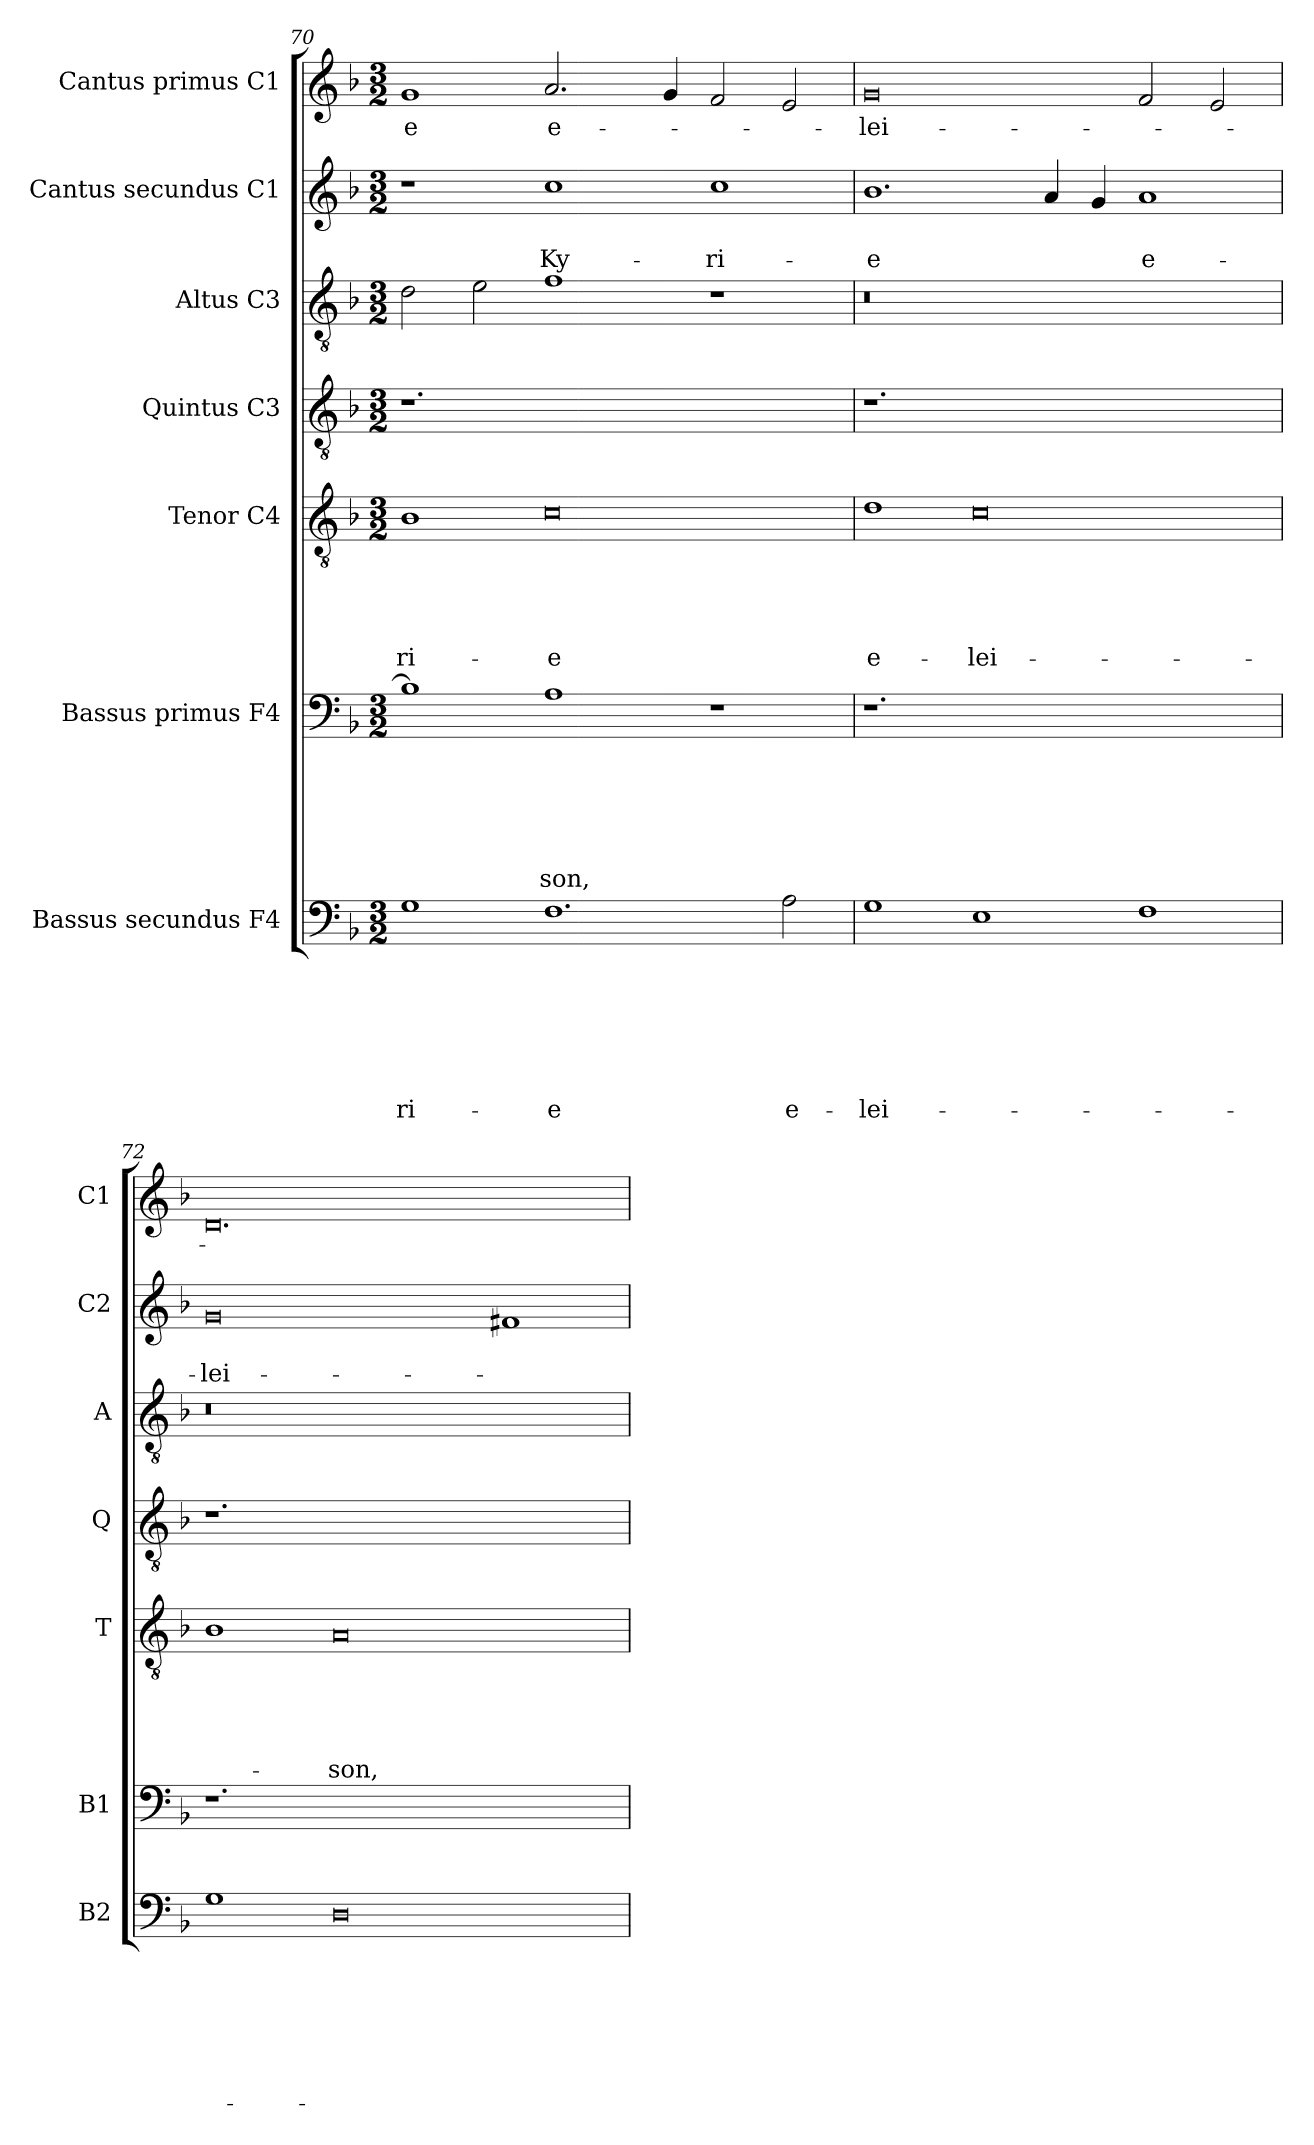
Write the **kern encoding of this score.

**kern	**text	**text	**text	**text	**text	**text	**text	**kern	**text	**text	**text	**text	**text	**text	**kern	**text	**text	**text	**text	**text	**kern	**kern	**kern	**text	**text	**kern	**text
*part7	*part7	*part7	*part7	*part7	*part7	*part7	*part7	*part6	*part6	*part6	*part6	*part6	*part6	*part6	*part5	*part5	*part5	*part5	*part5	*part5	*part4	*part3	*part2	*part2	*part2	*part1	*part1
*staff7	*staff7	*staff7	*staff7	*staff7	*staff7	*staff7	*staff7	*staff6	*staff6	*staff6	*staff6	*staff6	*staff6	*staff6	*staff5	*staff5	*staff5	*staff5	*staff5	*staff5	*staff4	*staff3	*staff2	*staff2	*staff2	*staff1	*staff1
*I"Bassus secundus F4	*	*	*	*	*	*	*	*I"Bassus primus F4	*	*	*	*	*	*	*I"Tenor C4	*	*	*	*	*	*I"Quintus C3	*I"Altus C3	*I"Cantus secundus C1	*	*	*I"Cantus  primus C1	*
*I'B2	*	*	*	*	*	*	*	*I'B1	*	*	*	*	*	*	*I'T	*	*	*	*	*	*I'Q	*I'A	*I'C2	*	*	*I'C1	*
*clefF4	*	*	*	*	*	*	*	*clefF4	*	*	*	*	*	*	*clefGv2	*	*	*	*	*	*clefGv2	*clefGv2	*clefG2	*	*	*clefG2	*
*k[b-]	*	*	*	*	*	*	*	*k[b-]	*	*	*	*	*	*	*k[b-]	*	*	*	*	*	*k[b-]	*k[b-]	*k[b-]	*	*	*k[b-]	*
*d:	*	*	*	*	*	*	*	*d:	*	*	*	*	*	*	*d:	*	*	*	*	*	*d:	*d:	*d:	*	*	*d:	*
*M3/2	*	*	*	*	*	*	*	*M3/2	*	*	*	*	*	*	*M3/2	*	*	*	*	*	*M3/2	*M3/2	*M3/2	*	*	*M3/2	*
=70	=70	=70	=70	=70	=70	=70	=70	=70	=70	=70	=70	=70	=70	=70	=70	=70	=70	=70	=70	=70	=70	=70	=70	=70	=70	=70	=70
!	!	!	!	!	!	!	!LO:LY:b	!	!	!	!	!	!	!	!	!	!	!	!	!LO:LY:b	!	!	!	!	!	!	!LO:LY:b
1G	.	.	.	.	.	.	-ri-	1B-]	.	.	.	.	.	.	1B-	.	.	.	.	-ri-	1.r	2d\	1r	.	.	1g	-e
.	.	.	.	.	.	.	.	.	.	.	.	.	.	.	.	.	.	.	.	.	.	2e\	.	.	.	.	.
!	!	!	!	!	!	!	!LO:LY:b	!	!	!	!	!	!	!LO:LY:b	!	!	!	!	!	!LO:LY:b	!	!	!	!	!LO:LY:b	!	!LO:LY:b
1.F	.	.	.	.	.	.	-e	1A	.	.	.	.	.	-son,	0c	.	.	.	.	-e	.	1f	1cc	.	Ky-	2.a/	e-
.	.	.	.	.	.	.	.	.	.	.	.	.	.	.	.	.	.	.	.	.	1.ryy	.	.	.	.	.	.
.	.	.	.	.	.	.	.	.	.	.	.	.	.	.	.	.	.	.	.	.	.	.	.	.	.	4g/	.
!	!	!	!	!	!	!	!	!	!	!	!	!	!	!	!	!	!	!	!	!	!	!	!	!	!LO:LY:b	!	!
.	.	.	.	.	.	.	.	1r	.	.	.	.	.	.	.	.	.	.	.	.	.	1r	1cc	.	-ri-	2f/	.
!	!	!	!	!	!	!	!LO:LY:b	!	!	!	!	!	!	!	!	!	!	!	!	!	!	!	!	!	!	!	!
2A\	.	.	.	.	.	.	e-	.	.	.	.	.	.	.	.	.	.	.	.	.	.	.	.	.	.	2e/	.
=71	=71	=71	=71	=71	=71	=71	=71	=71	=71	=71	=71	=71	=71	=71	=71	=71	=71	=71	=71	=71	=71	=71	=71	=71	=71	=71	=71
!	!	!	!	!	!	!	!LO:LY:b	!	!	!	!	!	!	!	!	!	!	!	!	!LO:LY:b	!	!	!	!	!LO:LY:b	!	!LO:LY:b
1G	.	.	.	.	.	.	-lei-	1.r	.	.	.	.	.	.	1d	.	.	.	.	e-	1.r	0.r	1.b-	.	-e	0g	-lei-
!	!	!	!	!	!	!	!	!	!	!	!	!	!	!	!	!	!	!	!	!LO:LY:b	!	!	!	!	!	!	!
1E	.	.	.	.	.	.	.	.	.	.	.	.	.	.	0c	.	.	.	.	-lei-	.	.	.	.	.	.	.
.	.	.	.	.	.	.	.	1.ryy	.	.	.	.	.	.	.	.	.	.	.	.	1.ryy	.	4a/	.	.	.	.
.	.	.	.	.	.	.	.	.	.	.	.	.	.	.	.	.	.	.	.	.	.	.	4g/	.	.	.	.
!	!	!	!	!	!	!	!	!	!	!	!	!	!	!	!	!	!	!	!	!	!	!	!	!	!LO:LY:b	!	!
1F	.	.	.	.	.	.	.	.	.	.	.	.	.	.	.	.	.	.	.	.	.	.	1a	.	e-	2f/	.
.	.	.	.	.	.	.	.	.	.	.	.	.	.	.	.	.	.	.	.	.	.	.	.	.	.	2e/	.
=72	=72	=72	=72	=72	=72	=72	=72	=72	=72	=72	=72	=72	=72	=72	=72	=72	=72	=72	=72	=72	=72	=72	=72	=72	=72	=72	=72
!	!	!	!	!	!	!	!	!	!	!	!	!	!	!	!	!	!	!	!	!	!	!	!	!	!LO:LY:b	!	!
1G	.	.	.	.	.	.	.	1.r	.	.	.	.	.	.	1B-	.	.	.	.	.	1.r	0.r	0g	.	-lei-	0.d	.
!	!	!	!	!	!	!	!	!	!	!	!	!	!	!	!	!	!	!	!	!LO:LY:b	!	!	!	!	!	!	!
0D	.	.	.	.	.	.	.	.	.	.	.	.	.	.	0A	.	.	.	.	-son,	.	.	.	.	.	.	.
.	.	.	.	.	.	.	.	1.ryy	.	.	.	.	.	.	.	.	.	.	.	.	1.ryy	.	.	.	.	.	.
.	.	.	.	.	.	.	.	.	.	.	.	.	.	.	.	.	.	.	.	.	.	.	1f#X	.	.	.	.
=	=	=	=	=	=	=	=	=	=	=	=	=	=	=	=	=	=	=	=	=	=	=	=	=	=	=	=
*-	*-	*-	*-	*-	*-	*-	*-	*-	*-	*-	*-	*-	*-	*-	*-	*-	*-	*-	*-	*-	*-	*-	*-	*-	*-	*-	*-
